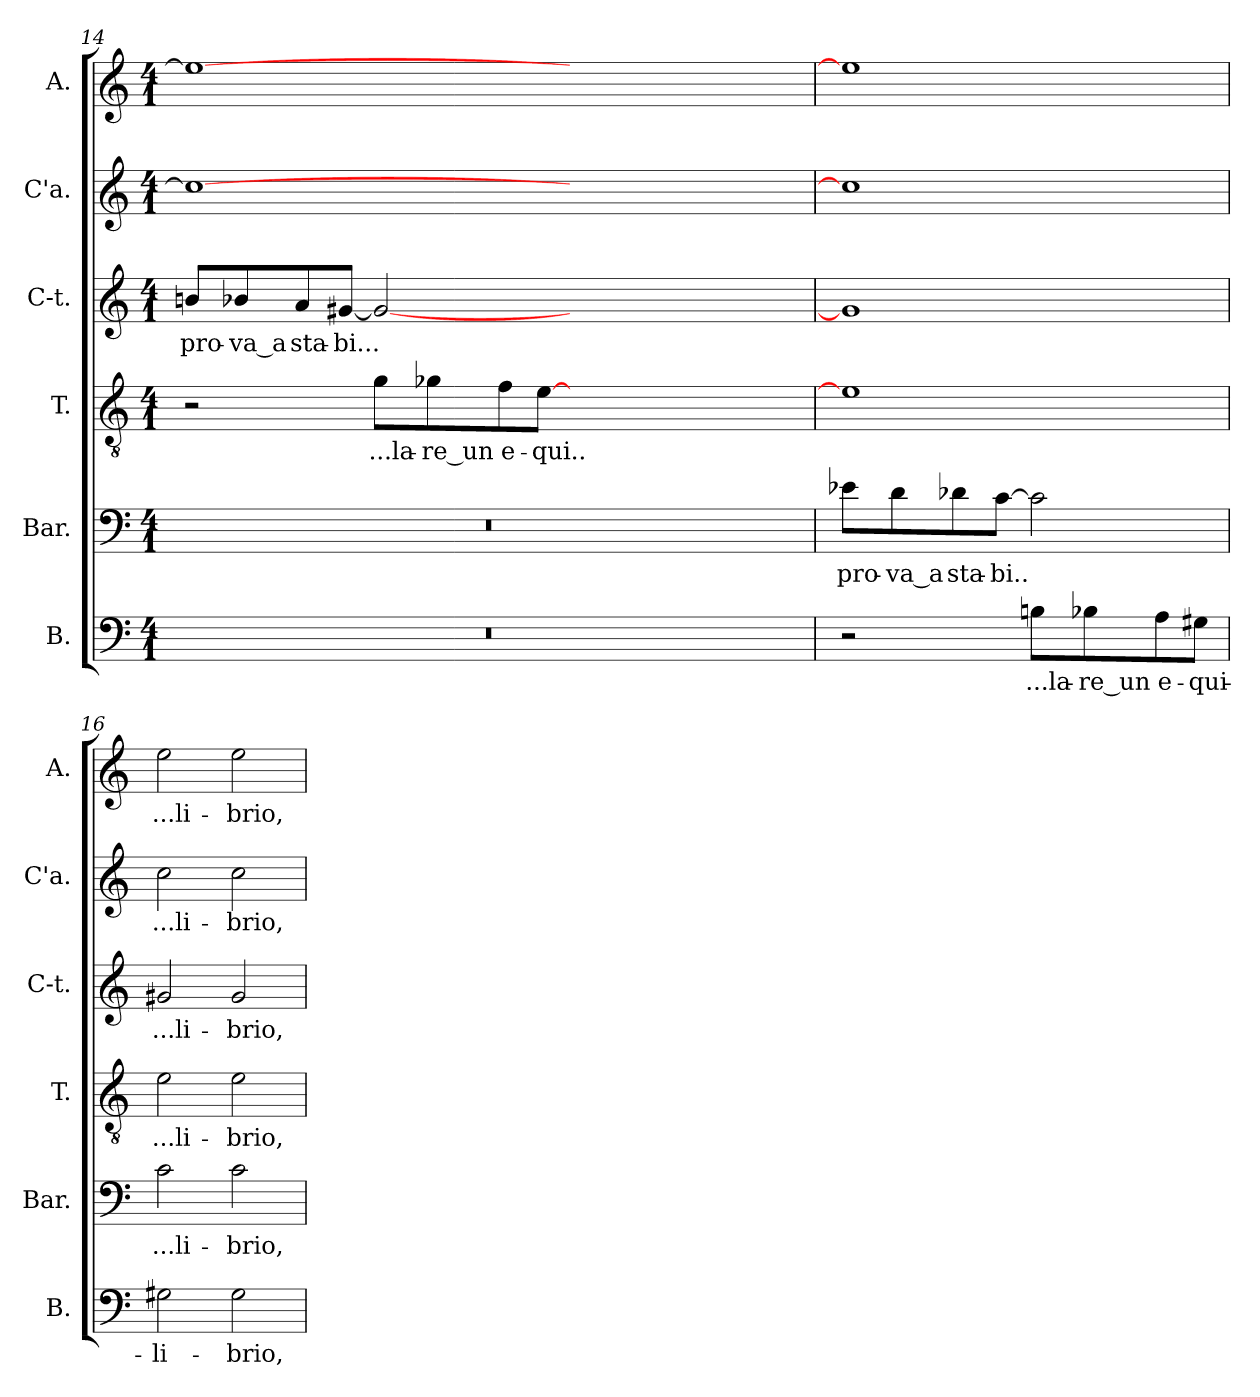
**kern	**text	**kern	**text	**kern	**text	**kern	**text	**kern	**text	**kern	**text
*part6	*part6	*part5	*part5	*part4	*part4	*part3	*part3	*part2	*part2	*part1	*part1
*staff6	*staff6	*staff5	*staff5	*staff4	*staff4	*staff3	*staff3	*staff2	*staff2	*staff1	*staff1
*I"B.	*	*I"Bar.	*	*I"T.	*	*I"C-t.	*	*I"C'a.	*	*I"A.	*
*I'B.	*	*I'Bar.	*	*I'T.	*	*I'C-t.	*	*I'C'a.	*	*I'A.	*
*clefF4	*	*clefF4	*	*clefGv2	*	*clefG2	*	*clefG2	*	*clefG2	*
*	*	*	*	*ITrd7c12	*	*	*	*	*	*	*
*k[]	*	*k[]	*	*k[]	*	*k[]	*	*k[]	*	*k[]	*
*C:	*	*C:	*	*C:	*	*C:	*	*C:	*	*C:	*
*M4/1	*	*M4/1	*	*M4/1	*	*M4/1	*	*M4/1	*	*M4/1	*
=14	=14	=14	=14	=14	=14	=14	=14	=14	=14	=14	=14
!	!	!	!	!	!	!	!LO:LY:b:color=#000000	!	!	!	!
00r	.	00r	.	2r	.	8bni/L	pro-	1cci_	.	1eei_	.
!	!	!	!	!	!	!	!LO:LY:b:color=#000000	!	!	!	!
.	.	.	.	.	.	8b-Xi/	-va_a	.	.	.	.
!	!	!	!	!	!	!	!LO:LY:b:color=#000000	!	!	!	!
.	.	.	.	.	.	8ai/	sta-	.	.	.	.
!	!	!	!	!	!	!	!LO:LY:b:color=#000000	!	!	!	!
.	.	.	.	.	.	[8g#Xi/J	-bi...	.	.	.	.
!	!	!	!	!	!LO:LY:b:color=#000000	!	!	!	!	!	!
.	.	.	.	8Gi\L	...la-	2g#i/_	.	.	.	.	.
!	!	!	!	!	!LO:LY:b:color=#000000	!	!	!	!	!	!
.	.	.	.	8G-Xi\	-re_un	.	.	.	.	.	.
!	!	!	!	!	!LO:LY:b:color=#000000	!	!	!	!	!	!
.	.	.	.	8Fi\	e-	.	.	.	.	.	.
!	!	!	!	!	!LO:LY:b:color=#000000	!	!	!	!	!	!
.	.	.	.	[8Ei\J	-qui..	.	.	.	.	.	.
.	.	.	.	0.ryy	.	0.ryy	.	0.ryy	.	0.ryy	.
=15	=15	=15	=15	=15	=15	=15	=15	=15	=15	=15	=15
!	!	!	!LO:LY:b:color=#000000	!	!	!	!	!	!	!	!
2r	.	8e-Xi\L	pro-	1Ei]	.	1g#i]	.	1cci]	.	1eei]	.
!	!	!	!LO:LY:b:color=#000000	!	!	!	!	!	!	!	!
.	.	8di\	-va_a	.	.	.	.	.	.	.	.
!	!	!	!LO:LY:b:color=#000000	!	!	!	!	!	!	!	!
.	.	8d-Xi\	sta-	.	.	.	.	.	.	.	.
!	!	!	!LO:LY:b:color=#000000	!	!	!	!	!	!	!	!
.	.	[8ci\J	-bi..	.	.	.	.	.	.	.	.
!	!LO:LY:b:color=#000000	!	!	!	!	!	!	!	!	!	!
8Bni\L	...la-	2ci\]	.	.	.	.	.	.	.	.	.
!	!LO:LY:b:color=#000000	!	!	!	!	!	!	!	!	!	!
8B-Xi\	-re_un	.	.	.	.	.	.	.	.	.	.
!	!LO:LY:b:color=#000000	!	!	!	!	!	!	!	!	!	!
8Ai\	e-	.	.	.	.	.	.	.	.	.	.
!	!LO:LY:b:color=#000000	!	!	!	!	!	!	!	!	!	!
8G#Xi\J	-qui-	.	.	.	.	.	.	.	.	.	.
!!LO:PB:g=z
=16	=16	=16	=16	=16	=16	=16	=16	=16	=16	=16	=16
!	!LO:LY:b:color=#000000	!	!	!	!	!	!	!	!	!	!
!	!	!	!LO:LY:b:color=#000000	!	!	!	!	!	!	!	!
!	!	!	!	!	!LO:LY:b:color=#000000	!	!	!	!	!	!
!	!	!	!	!	!	!	!LO:LY:b:color=#000000	!	!	!	!
!	!	!	!	!	!	!	!	!	!LO:LY:b:color=#000000	!	!
!	!	!	!	!	!	!	!	!	!	!	!LO:LY:b:color=#000000
2G#Xi\	-li-	2ci\	...li-	2Ei\	...li-	2g#Xi/	...li-	2cci\	...li-	2eei\	...li-
!	!LO:LY:b:color=#000000	!	!	!	!	!	!	!	!	!	!
!	!	!	!LO:LY:b:color=#000000	!	!	!	!	!	!	!	!
!	!	!	!	!	!LO:LY:b:color=#000000	!	!	!	!	!	!
!	!	!	!	!	!	!	!LO:LY:b:color=#000000	!	!	!	!
!	!	!	!	!	!	!	!	!	!LO:LY:b:color=#000000	!	!
!	!	!	!	!	!	!	!	!	!	!	!LO:LY:b:color=#000000
2G#i\	-brio,	2ci\	-brio,	2Ei\	-brio,	2g#i/	-brio,	2cci\	-brio,	2eei\	-brio,
=	=	=	=	=	=	=	=	=	=	=	=
*-	*-	*-	*-	*-	*-	*-	*-	*-	*-	*-	*-
